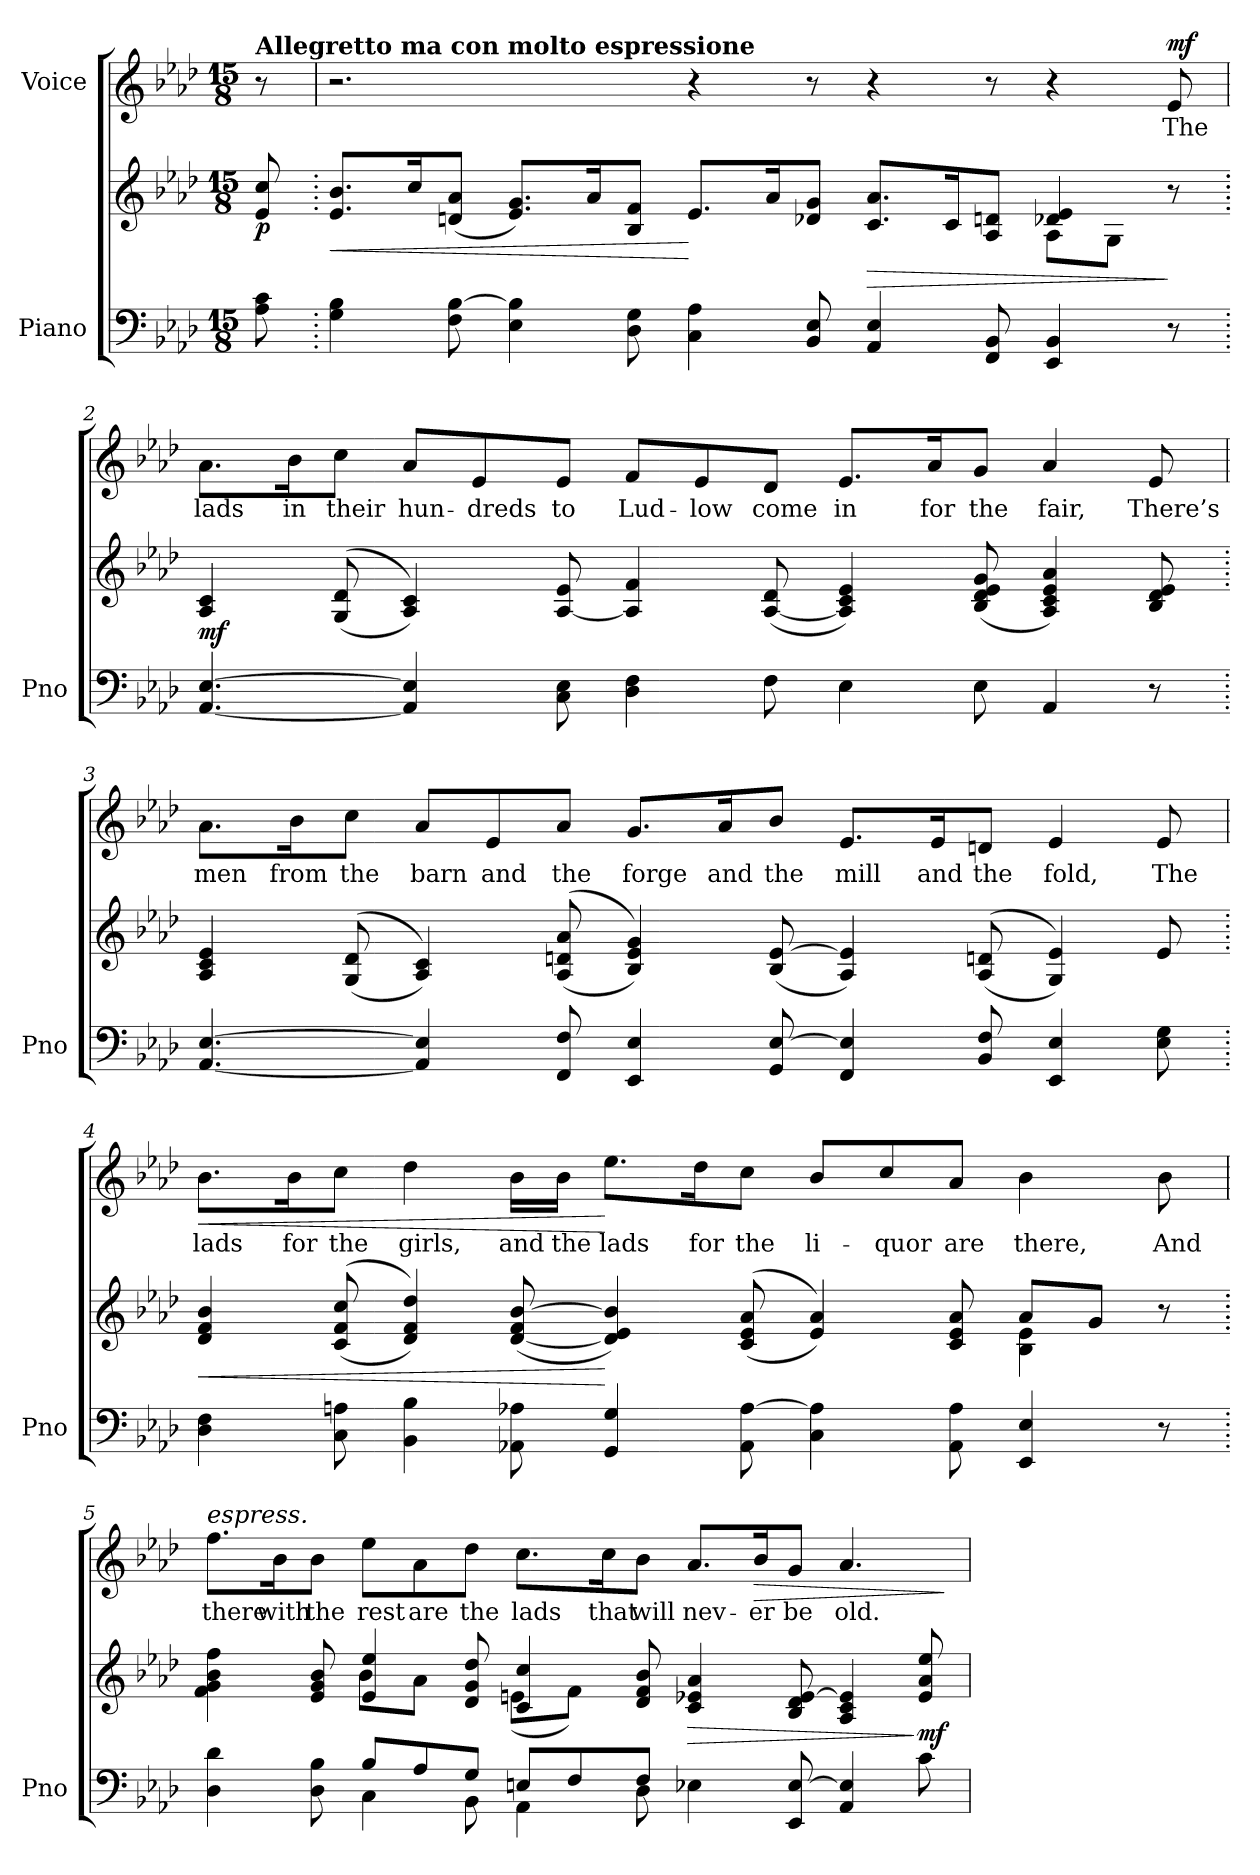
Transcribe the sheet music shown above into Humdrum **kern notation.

**kern	**kern	**dynam	**kern	**text	**dynam
*part2	*part2	*part2	*part1	*part1	*part1
*staff3	*staff2	*staff2/3	*staff1	*staff1	*staff1
*I"Piano	*	*	*I"Voice	*	*
*I'Pno	*	*	*	*	*
*clefF4	*clefG2	*	*clefG2	*	*
*k[b-e-a-d-]	*k[b-e-a-d-]	*	*k[b-e-a-d-]	*	*
*M15/8	*M15/8	*	*M15/8	*	*
=	=	=	=	=	=
!	!	!	!LO:TX:a:B:t=Allegretto&nbsp;ma con molto espressione	!	!
!	!	!LO:DY:b	!	!	!
8A-\ 8c\	8e-/ 8cc/	p	8r	.	.
=1.	=1.	=1	=1	=1	=1
!	!	!LO:HP:b	!	!	!
*	*^	*	*	*	*
4G\ 4B-\	8.e-/ 8.b-/L	1.ryy	<	2.r	.	.
.	16cc/K	.	.	.	.	.
8F\ [8B-\	(>8dn/ 8a-/J	.	.	.	.	.
4E-\ 4B-\]	8.e-/ 8.g/L)	.	.	.	.	.
.	16a-/K	.	.	.	.	.
8D-\ 8G\	8B-/ 8f/J	.	.	.	.	.
4C\ 4A-\	8.e-/L	.	[	4r	.	.
.	16a-/K	.	.	.	.	.
8BB-/ 8E-/	8d-j/ 8g/J	.	.	8r	.	.
!	!	!	!LO:HP:b	!	!	!
4AA-/ 4E-/	8.c/ 8.a-/L	.	>	4r	.	.
.	16c/K	.	.	.	.	.
8FF/ 8BB-/	8A-/ 8dn/J	.	.	8r	.	.
4EE-/ 4BB-/	4d-X/ 4e-/	8A-\L	.	4r	.	.
.	.	8G\J	.	.	.	.
!	!	!	!	!	!	!LO:DY:a
8r	8r	8ryy	]	8e-/	The	mf
=2.	=2.	=2.	=2	=2	=2	=2
!	!	!	!LO:DY:b	!	!	!
*	*v	*v	*	*	*	*
[4.AA-/ [4.E-/	4A-/ 4c/	mf	8.a-\L	lads	.
.	.	.	16b-\K	in	.
.	((>8G/ 8d-/	.	8cc\J	their	.
4AA-/] 4E-/]	4A-/ 4c/))	.	8a-/L	hun-	.
.	.	.	8e-/	-dreds	.
8C\ 8E-\	[8A-/ 8e-/	.	8e-/J	to	.
4D-\ 4F\	4A-/] 4f/	.	8f/L	Lud-	.
.	.	.	8e-/	-low	.
8F\	(>[8A-/ 8d-/	.	8d-/J	come	.
4E-\	4A-/] 4c/ 4e-/)	.	8.e-/L	in	.
.	.	.	16a-/K	for	.
8E-\	(>8B-/ 8d-/ 8e-/ 8g/	.	8g/J	the	.
4AA-/	4A-/ 4c/ 4e-/ 4a-/)	.	4a-/	fair,	.
8r	8B-/ 8d-/ 8e-/	.	8e-/	There’s	.
=3.	=3.	=3	=3	=3	=3
[4.AA-/ [4.E-/	4A-/ 4c/ 4e-/	.	8.a-\L	men	.
.	.	.	16b-\K	from	.
.	((>8G/ 8d-/	.	8cc\J	the	.
4AA-/] 4E-/]	4A-/ 4c/))	.	8a-/L	barn	.
.	.	.	8e-/	and	.
8FF/ 8F/	((>8A-/ 8dn/ 8a-/	.	8a-/J	the	.
4EE-/ 4E-/	4B-/ 4e-/ 4g/))	.	8.g/L	forge	.
.	.	.	16a-/K	and	.
8GG/ [8E-/	(<8B-/ [8e-/	.	8b-/J	the	.
4FF/ 4E-/]	4A-/ 4e-/])	.	8.e-/L	mill	.
.	.	.	16e-/K	and	.
8BB-/ 8F/	(>(8A-/ 8dn/	.	8dn/J	the	.
4EE-/ 4E-/	4G/ 4e-/))	.	4e-/	fold,	.
8E-\ 8G\	8e-/	.	8e-/	The	.
=4.	=4.	=4	=4	=4	=4
!	!	!LO:HP:b	!	!	!LO:HP:b
*	*^	*	*	*	*
4D-\ 4F\	4d-/ 4f/ 4b-/	1.ryy	<	8.b-\L	lads	<
.	.	.	.	16b-\K	for	.
8C\ 8An\	((>8c/ 8f/ 8cc/	.	.	8cc\J	the	.
4BB-\ 4B-\	4d-/ 4f/ 4dd-/))	.	.	4dd-\	girls,	.
8AA-X\ 8A-X\	(>[8d-/ 8f/ [8b-/	.	.	16b-\LL	and	.
.	.	.	.	16b-\JJ	the	.
4GG/ 4G/	4d-/] 4e-/ 4b-/])	.	[	8.ee-\L	lads	[
.	.	.	.	16dd-\K	for	.
8AA-\ [8A-\	((>8c/ 8e-/ 8a-/	.	.	8cc\J	the	.
4C\ 4A-\]	4e-/ 4a-/))	.	.	8b-/L	li-	.
.	.	.	.	8cc/	-quor	.
8AA-\ 8A-\	8c/ 8e-/ 8a-/	.	.	8a-/J	are	.
4EE-/ 4E-/	8a-/L	4B-\ 4e-\	.	4b-\	there,	.
.	8g/J	.	.	.	.	.
8r	8r	8ryy	.	8b-\	And	.
=5.	=5.	=5.	=5	=5	=5	=5
*^	*	*	*	*	*	*
!	!	!	!	!	!LO:TX:i:t=espress.	!	!
4D-\ 4d-\	4.ryy	4f\ 4g\ 4b-\ 4ff\	4.ryy	.	8.ff\L	there	.
.	.	.	.	.	16b-\K	with	.
8D-\ 8B-\	.	8e-/ 8g/ 8b-/	.	.	8b-\J	the	.
8B-/L	4C\	4e-/ 4ee-/	8b-\L	.	8ee-\L	rest	.
8A-/	.	.	8a-\J	.	8a-\	are	.
8G/J	8BB-\	8d-/ 8g/ 8dd-/	8ryy	.	8dd-\J	the	.
8En/L	4AA-\	4c/ 4cc/	(8en\L	.	8.cc\L	lads	.
8F/	.	.	8f\J)	.	.	.	.
.	.	.	.	.	16cc\K	that	.
8F/J	8D-\	8d-/ 8f/ 8b-/	2..ryy	.	8b-\J	will	.
!	!	!	!	!LO:HP:b	!	!	!
4E-X\	2.ryy	4c/ 4e-X/ 4a-/	.	>	8.a-/L	nev-	.
!	!	!	!	!	!	!	!LO:HP:b
.	.	.	.	.	16b-/K	-er	>
8EE-/ [8E-/	.	8B-/ 8d-/ [8e-/	.	.	8g/J	be	.
4AA-/ 4E-/]	.	4A-/ 4c/ 4e-/]	.	.	4.a-/	old.	.
!	!	!	!	!LO:DY:n=1:b	!	!	!
8c\	.	8e-/ 8a-/ 8ee-/	.	] mf	.	.	.
*v	*v	*	*	*	*	*	*
*	*v	*v	*	*	*	*
.	.	.	.	.	]
=	=	=	=	=	=
*-	*-	*-	*-	*-	*-
